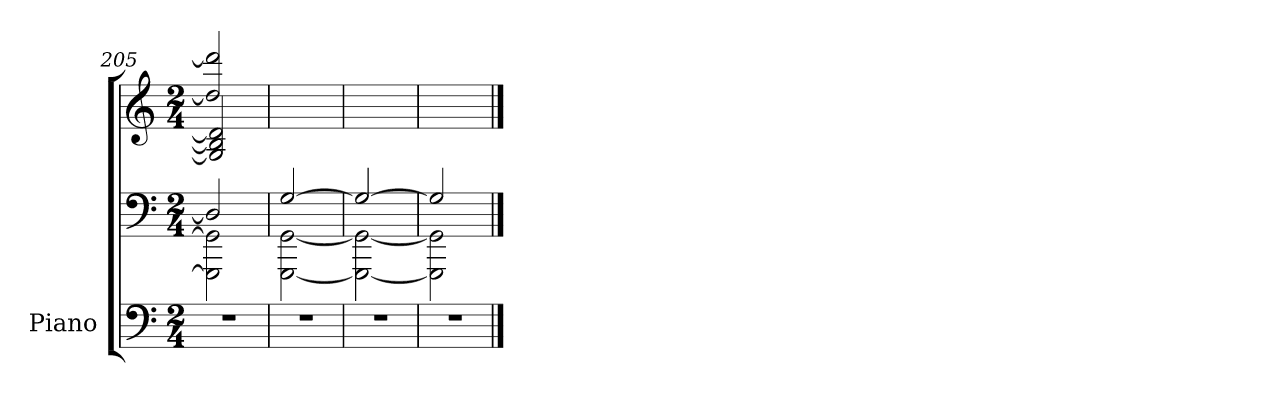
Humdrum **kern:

**kern	**kern	**kern
*part1	*part1	*part1
*staff3	*staff2	*staff1
*I"Piano	*	*
*I'Pno.	*	*
*clefF4	*clefF4	*clefG2
*k[]	*k[]	*k[]
*M2/4	*M2/4	*M2/4
=205	=205	=205
*	*^	*^
2r	2D/]	2GGG\] 2GG\]	2dd/] 2ddd/]	2G/] 2B-/] 2d/]
*	*	*	*v	*v
=206	=206	=206	=206
2r	[2G/	[2GGG\ [2GG\	2ryy
=207	=207	=207	=207
2r	2G/_	2GGG\_ 2GG\_	2ryy
=208	=208	=208	=208
2r	2G/]	2GGG\] 2GG\]	2ryy
*	*v	*v	*
==	==	==
*-	*-	*-
